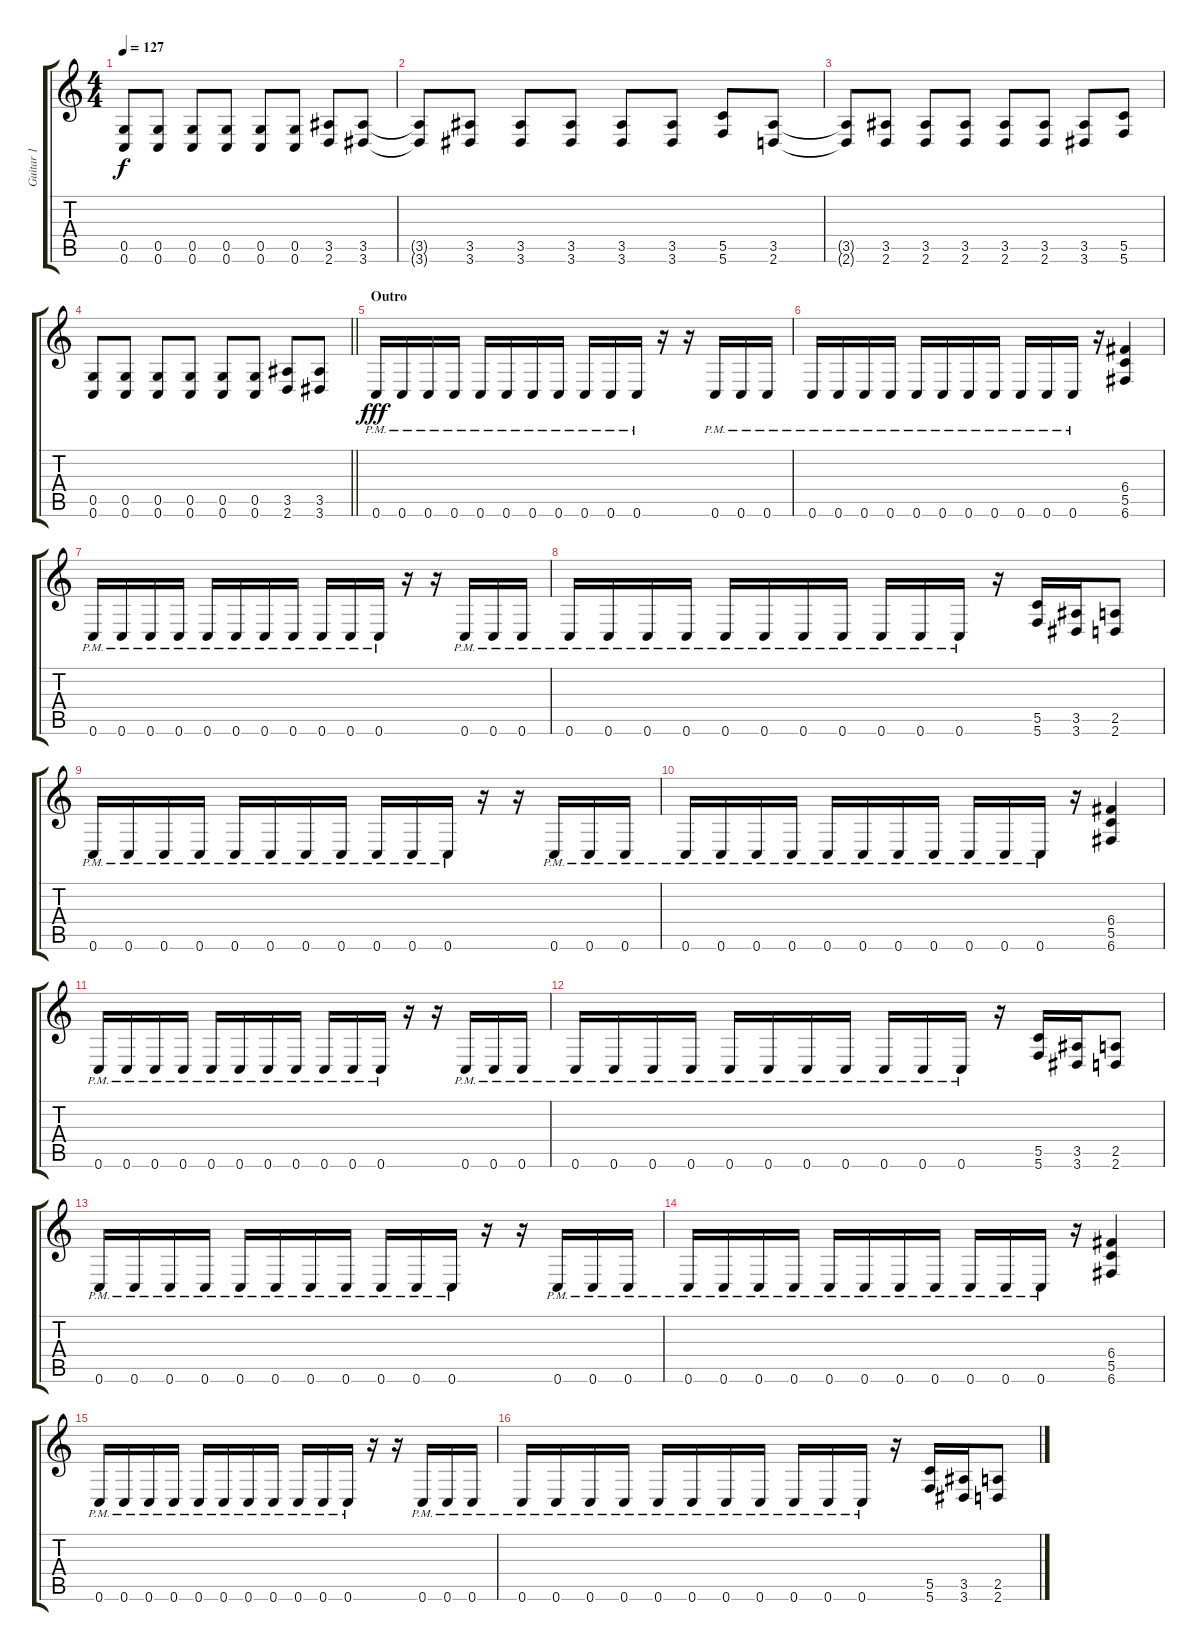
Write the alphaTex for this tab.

\track ("Guitar 1" "Guitar 1") {instrument overdrivenguitar}
\staff {score tabs}
\tuning (D4 A3 F3 C3 G2 C2) {hide}
\ts (4 4)
\tempo 127
\clef g2
\ks c
(0.5 0.6).8{dy f} (0.5 0.6).8 (0.5 0.6).8 (0.5 0.6).8 (0.5 0.6).8 (0.5 0.6).8 (3.5 2.6).8 (3.5 3.6).8 |
(3.5{t} 3.6{t}).8 (3.5 3.6).8 (3.5 3.6).8 (3.5 3.6).8 (3.5 3.6).8 (3.5 3.6).8 (5.5 5.6).8 (3.5 2.6).8 |
(3.5{t} 2.6{t}).8 (3.5 2.6).8 (3.5 2.6).8 (3.5 2.6).8 (3.5 2.6).8 (3.5 2.6).8 (3.5 3.6).8 (5.5 5.6).8 |
\barLineRight lightlight
(0.5 0.6).8 (0.5 0.6).8 (0.5 0.6).8 (0.5 0.6).8 (0.5 0.6).8 (0.5 0.6).8 (3.5 2.6).8 (3.5 3.6).8 |
\section ("" "Outro")
0.6{pm}.16{dy fff} 0.6{pm}.16 0.6{pm}.16 0.6{pm}.16 0.6{pm}.16 0.6{pm}.16 0.6{pm}.16 0.6{pm}.16 0.6{pm}.16 0.6{pm}.16 0.6{pm}.16 r.16 r.16 0.6{pm}.16 0.6{pm}.16 0.6{pm}.16 |
0.6{pm}.16 0.6{pm}.16 0.6{pm}.16 0.6{pm}.16 0.6{pm}.16 0.6{pm}.16 0.6{pm}.16 0.6{pm}.16 0.6{pm}.16 0.6{pm}.16 0.6{pm}.16 r.16 (6.4 5.5 6.6).4 |
0.6{pm}.16 0.6{pm}.16 0.6{pm}.16 0.6{pm}.16 0.6{pm}.16 0.6{pm}.16 0.6{pm}.16 0.6{pm}.16 0.6{pm}.16 0.6{pm}.16 0.6{pm}.16 r.16 r.16 0.6{pm}.16 0.6{pm}.16 0.6{pm}.16 |
0.6{pm}.16 0.6{pm}.16 0.6{pm}.16 0.6{pm}.16 0.6{pm}.16 0.6{pm}.16 0.6{pm}.16 0.6{pm}.16 0.6{pm}.16 0.6{pm}.16 0.6{pm}.16 r.16 (5.5 5.6).16 (3.5 3.6).16 (2.5 2.6).8 |
0.6{pm}.16 0.6{pm}.16 0.6{pm}.16 0.6{pm}.16 0.6{pm}.16 0.6{pm}.16 0.6{pm}.16 0.6{pm}.16 0.6{pm}.16 0.6{pm}.16 0.6{pm}.16 r.16 r.16 0.6{pm}.16 0.6{pm}.16 0.6{pm}.16 |
0.6{pm}.16 0.6{pm}.16 0.6{pm}.16 0.6{pm}.16 0.6{pm}.16 0.6{pm}.16 0.6{pm}.16 0.6{pm}.16 0.6{pm}.16 0.6{pm}.16 0.6{pm}.16 r.16 (6.4 5.5 6.6).4 |
0.6{pm}.16 0.6{pm}.16 0.6{pm}.16 0.6{pm}.16 0.6{pm}.16 0.6{pm}.16 0.6{pm}.16 0.6{pm}.16 0.6{pm}.16 0.6{pm}.16 0.6{pm}.16 r.16 r.16 0.6{pm}.16 0.6{pm}.16 0.6{pm}.16 |
0.6{pm}.16 0.6{pm}.16 0.6{pm}.16 0.6{pm}.16 0.6{pm}.16 0.6{pm}.16 0.6{pm}.16 0.6{pm}.16 0.6{pm}.16 0.6{pm}.16 0.6{pm}.16 r.16 (5.5 5.6).16 (3.5 3.6).16 (2.5 2.6).8 |
0.6{pm}.16 0.6{pm}.16 0.6{pm}.16 0.6{pm}.16 0.6{pm}.16 0.6{pm}.16 0.6{pm}.16 0.6{pm}.16 0.6{pm}.16 0.6{pm}.16 0.6{pm}.16 r.16 r.16 0.6{pm}.16 0.6{pm}.16 0.6{pm}.16 |
0.6{pm}.16 0.6{pm}.16 0.6{pm}.16 0.6{pm}.16 0.6{pm}.16 0.6{pm}.16 0.6{pm}.16 0.6{pm}.16 0.6{pm}.16 0.6{pm}.16 0.6{pm}.16 r.16 (6.4 5.5 6.6).4 |
0.6{pm}.16 0.6{pm}.16 0.6{pm}.16 0.6{pm}.16 0.6{pm}.16 0.6{pm}.16 0.6{pm}.16 0.6{pm}.16 0.6{pm}.16 0.6{pm}.16 0.6{pm}.16 r.16 r.16 0.6{pm}.16 0.6{pm}.16 0.6{pm}.16 |
0.6{pm}.16 0.6{pm}.16 0.6{pm}.16 0.6{pm}.16 0.6{pm}.16 0.6{pm}.16 0.6{pm}.16 0.6{pm}.16 0.6{pm}.16 0.6{pm}.16 0.6{pm}.16 r.16 (5.5 5.6).16 (3.5 3.6).16 (2.5 2.6).8
